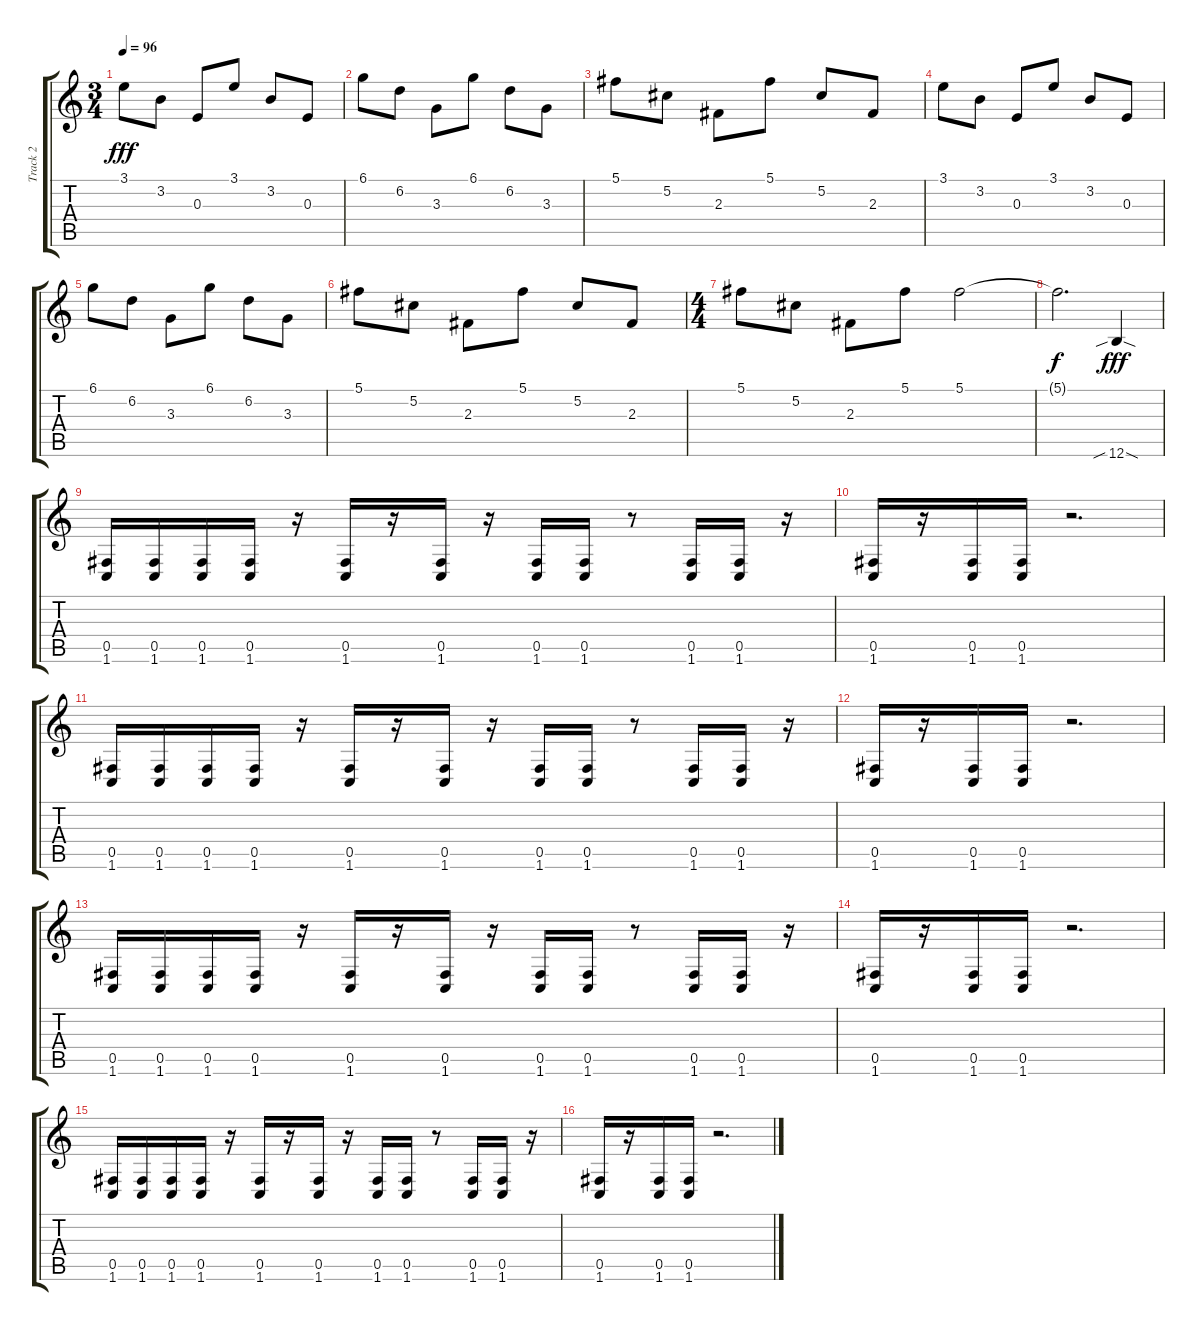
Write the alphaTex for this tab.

\track ("Track 2" "Track 2") {instrument distortionguitar}
\staff {score tabs}
\tuning (Db4 Ab3 E3 B2 Gb2 B1) {hide}
\ts (3 4)
\tempo 96
\clef g2
\ks c
3.1.8{dy fff} 3.2.8 0.3.8 3.1.8 3.2.8 0.3.8 |
6.1.8 6.2.8 3.3.8 6.1.8 6.2.8 3.3.8 |
5.1.8 5.2.8 2.3.8 5.1.8 5.2.8 2.3.8 |
3.1.8 3.2.8 0.3.8 3.1.8 3.2.8 0.3.8 |
6.1.8 6.2.8 3.3.8 6.1.8 6.2.8 3.3.8 |
5.1.8 5.2.8 2.3.8 5.1.8 5.2.8 2.3.8 |
\ts (4 4)
5.1.8 5.2.8 2.3.8 5.1.8 5.1.2 |
5.1{t}.2{d dy f} 12.6{sib sod}.4{dy fff} |
(0.5 1.6).16 (0.5 1.6).16 (0.5 1.6).16 (0.5 1.6).16 r.16 (0.5 1.6).16 r.16 (0.5 1.6).16 r.16 (0.5 1.6).16 (0.5 1.6).16 r.8 (0.5 1.6).16 (0.5 1.6).16 r.16 |
(0.5 1.6).16 r.16 (0.5 1.6).16 (0.5 1.6).16 r.2{d} |
(0.5 1.6).16 (0.5 1.6).16 (0.5 1.6).16 (0.5 1.6).16 r.16 (0.5 1.6).16 r.16 (0.5 1.6).16 r.16 (0.5 1.6).16 (0.5 1.6).16 r.8 (0.5 1.6).16 (0.5 1.6).16 r.16 |
(0.5 1.6).16 r.16 (0.5 1.6).16 (0.5 1.6).16 r.2{d} |
(0.5 1.6).16 (0.5 1.6).16 (0.5 1.6).16 (0.5 1.6).16 r.16 (0.5 1.6).16 r.16 (0.5 1.6).16 r.16 (0.5 1.6).16 (0.5 1.6).16 r.8 (0.5 1.6).16 (0.5 1.6).16 r.16 |
(0.5 1.6).16 r.16 (0.5 1.6).16 (0.5 1.6).16 r.2{d} |
(0.5 1.6).16 (0.5 1.6).16 (0.5 1.6).16 (0.5 1.6).16 r.16 (0.5 1.6).16 r.16 (0.5 1.6).16 r.16 (0.5 1.6).16 (0.5 1.6).16 r.8 (0.5 1.6).16 (0.5 1.6).16 r.16 |
(0.5 1.6).16 r.16 (0.5 1.6).16 (0.5 1.6).16 r.2{d}
